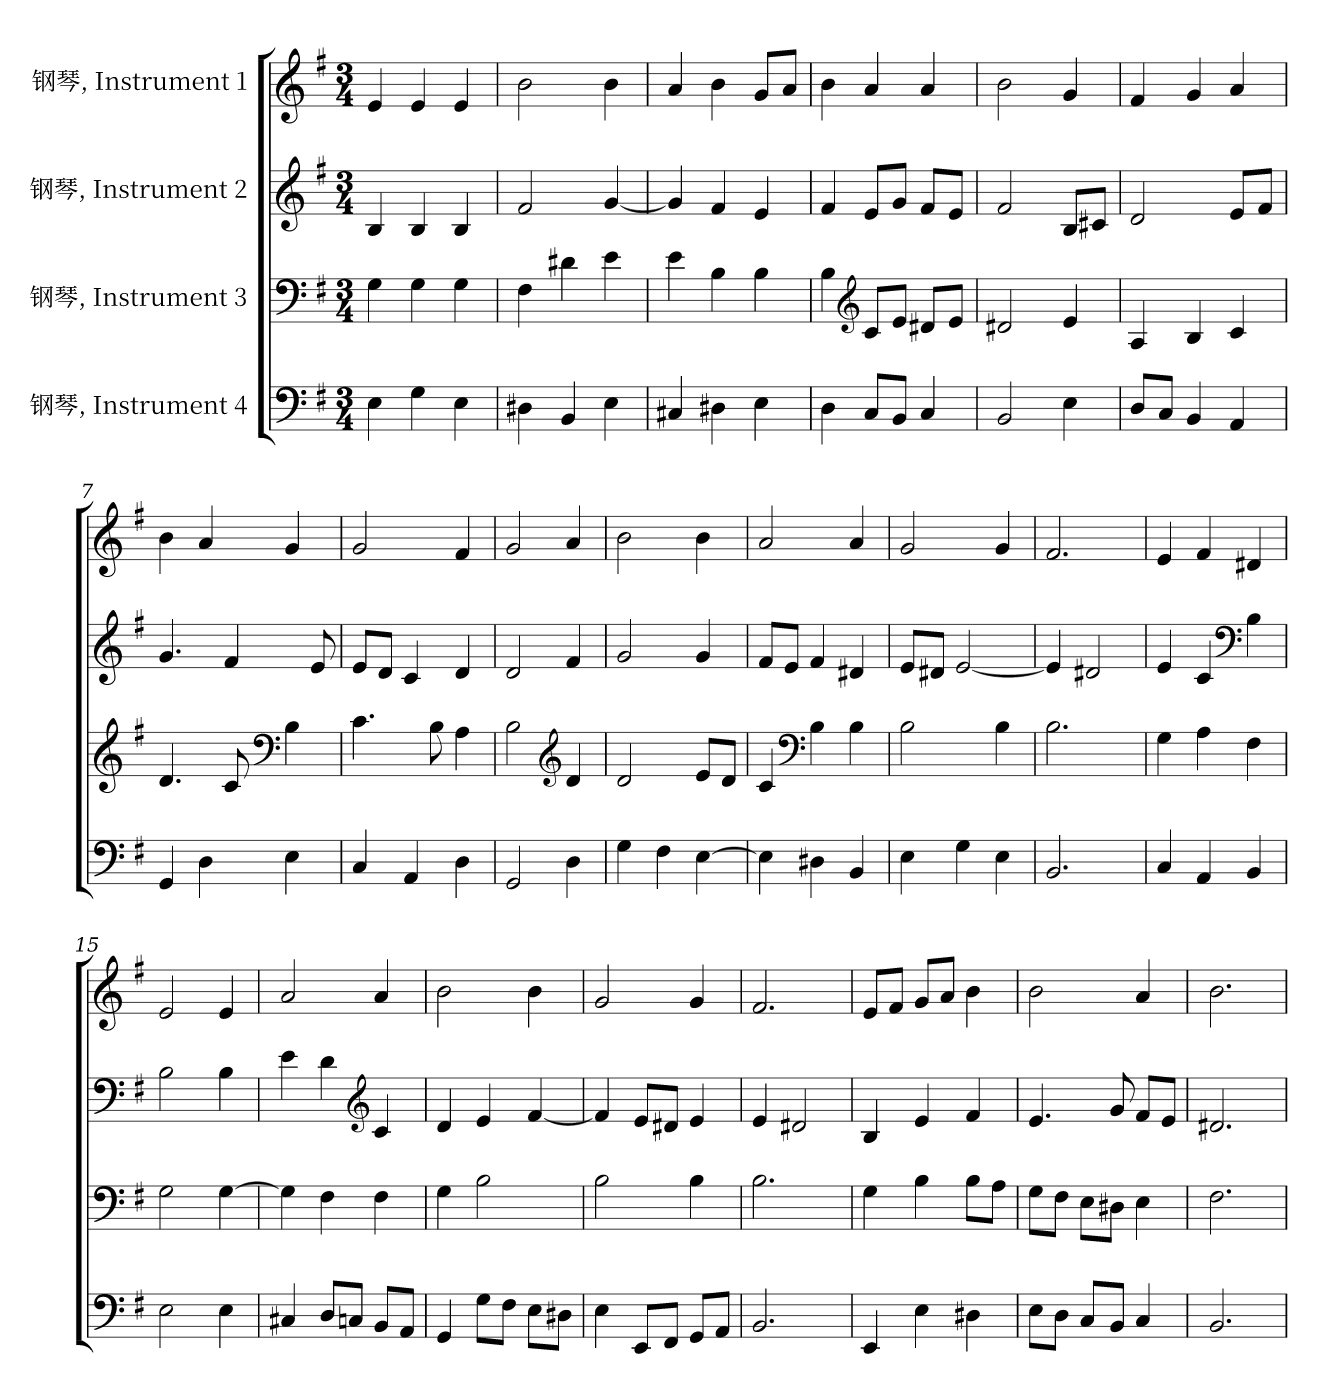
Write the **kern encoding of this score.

**kern	**kern	**kern	**kern
*part4	*part3	*part2	*part1
*staff4	*staff3	*staff2	*staff1
*I"钢琴, Instrument 4	*I"钢琴, Instrument 3	*I"钢琴, Instrument 2	*I"钢琴, Instrument 1
*clefF4	*clefF4	*clefG2	*clefG2
*k[f#]	*k[f#]	*k[f#]	*k[f#]
*M3/4	*M3/4	*M3/4	*M3/4
*MM96	*MM96	*MM96	*MM96
=1	=1	=1	=1
4E\	4G\	4B/	4e/
4G\	4G\	4B/	4e/
4E\	4G\	4B/	4e/
=2	=2	=2	=2
4D#X\	4F#\	2f#/	2b\
4BB/	4d#X\	.	.
4E\	4e\	[4g/	4b\
=3	=3	=3	=3
4C#X/	4e\	4g/]	4a/
4D#X\	4B\	4f#/	4b\
4E\	4B\	4e/	8g/L
.	.	.	8a/J
=4	=4	=4	=4
4D\	4B\	4f#/	4b\
*	*clefG2	*	*
8C/L	8c/L	8e/L	4a/
8BB/J	8e/J	8g/J	.
4C/	8d#X/L	8f#/L	4a/
.	8e/J	8e/J	.
=5	=5	=5	=5
2BB/	2d#X/	2f#/	2b\
4E\	4e/	8B/L	4g/
.	.	8c#X/J	.
=6	=6	=6	=6
8D/L	4A/	2d/	4f#/
8C/J	.	.	.
4BB/	4B/	.	4g/
4AA/	4c/	8e/L	4a/
.	.	8f#/J	.
!!LO:LB:g=z
=7	=7	=7	=7
4GG/	4.d/	4.g/	4b\
4D\	.	.	4a/
.	8c/	4f#/	.
*	*clefF4	*	*
4E\	4B\	.	4g/
.	.	8e/	.
=8	=8	=8	=8
4C/	4.c\	8e/L	2g/
.	.	8d/J	.
4AA/	.	4c/	.
.	8B\	.	.
4D\	4A\	4d/	4f#/
=9	=9	=9	=9
2GG/	2B\	2d/	2g/
*	*clefG2	*	*
4D\	4d/	4f#/	4a/
=10	=10	=10	=10
4G\	2d/	2g/	2b\
4F#\	.	.	.
[4E\	8e/L	4g/	4b\
.	8d/J	.	.
=11	=11	=11	=11
4E\]	4c/	8f#/L	2a/
.	.	8e/J	.
*	*clefF4	*	*
4D#X\	4B\	4f#/	.
4BB/	4B\	4d#X/	4a/
=12	=12	=12	=12
4E\	2B\	8e/L	2g/
.	.	8d#X/J	.
4G\	.	[2e/	.
4E\	4B\	.	4g/
=13	=13	=13	=13
2.BB/	2.B\	4e/]	2.f#/
.	.	2d#X/	.
!!LO:LB:g=z
=14	=14	=14	=14
4C/	4G\	4e/	4e/
4AA/	4A\	4c/	4f#/
*	*	*clefF4	*
4BB/	4F#\	4B\	4d#X/
=15	=15	=15	=15
2E\	2G\	2B\	2e/
4E\	[4G\	4B\	4e/
=16	=16	=16	=16
4C#X/	4G\]	4e\	2a/
8D/L	4F#\	4d\	.
8Cn/J	.	.	.
*	*	*clefG2	*
8BB/L	4F#\	4c/	4a/
8AA/J	.	.	.
=17	=17	=17	=17
4GG/	4G\	4d/	2b\
8G\L	2B\	4e/	.
8F#\J	.	.	.
8E\L	.	[4f#/	4b\
8D#X\J	.	.	.
=18	=18	=18	=18
4E\	2B\	4f#/]	2g/
8EE/L	.	8e/L	.
8FF#/J	.	8d#X/J	.
8GG/L	4B\	4e/	4g/
8AA/J	.	.	.
=19	=19	=19	=19
2.BB/	2.B\	4e/	2.f#/
.	.	2d#X/	.
=20	=20	=20	=20
4EE/	4G\	4B/	8e/L
.	.	.	8f#/J
4E\	4B\	4e/	8g/L
.	.	.	8a/J
4D#X\	8B\L	4f#/	4b\
.	8A\J	.	.
!!LO:PB:g=z
=21	=21	=21	=21
8E\L	8G\L	4.e/	2b\
8D\J	8F#\J	.	.
8C/L	8E\L	.	.
8BB/J	8D#X\J	8g/	.
4C/	4E\	8f#/L	4a/
.	.	8e/J	.
=22	=22	=22	=22
2.BB/	2.F#\	2.d#X/	2.b\
=	=	=	=
*-	*-	*-	*-
